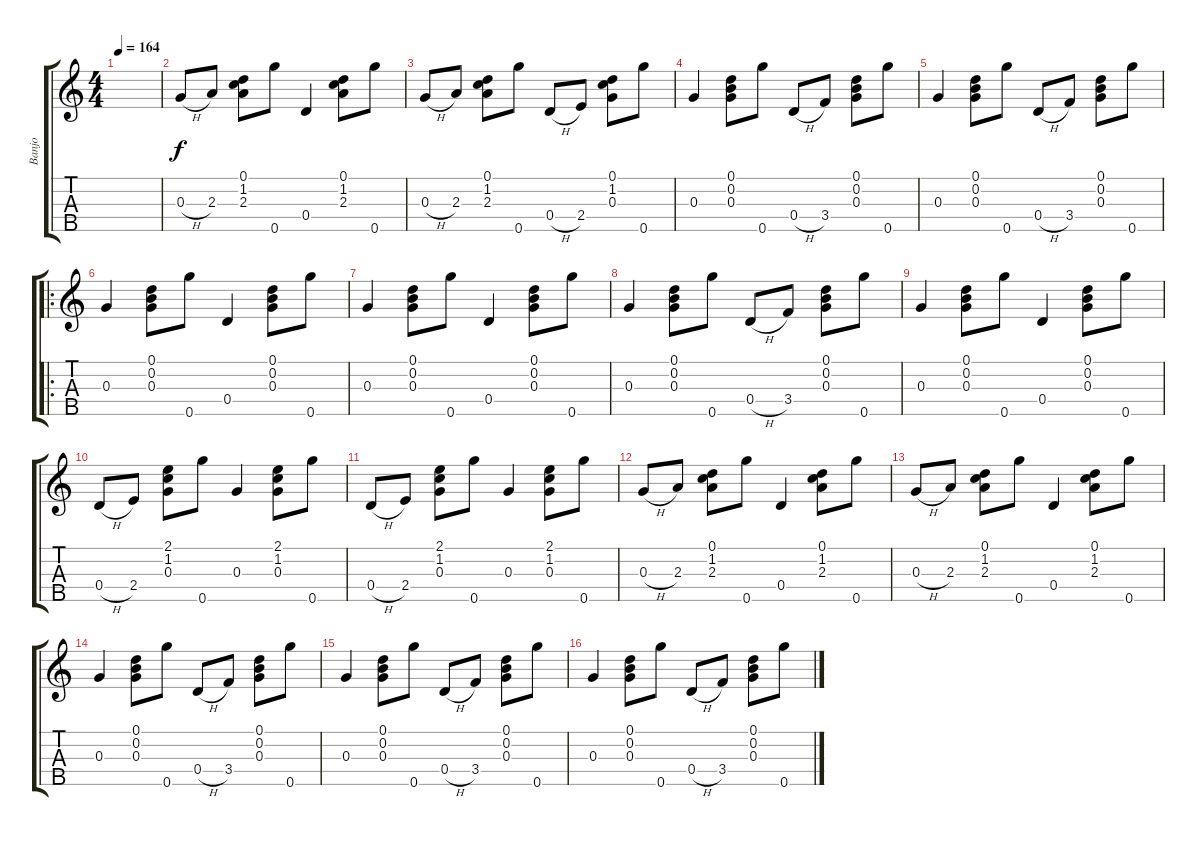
\track ("Banjo" "Banjo") {instrument banjo}
\staff {score tabs}
\tuning (D4 B3 G3 D3 G4) {hide}
\displaytranspose 12
\ts (4 4)
\tempo 164
\clef g2
\ks c
|
0.3{h}.8 2.3.8 (0.1 1.2 2.3).8 0.5.8 0.4.4 (0.1 1.2 2.3).8 0.5.8 |
0.3{h}.8 2.3.8 (0.1 1.2 2.3).8 0.5.8 0.4{h}.8 2.4.8 (0.1 1.2 0.3).8 0.5.8 |
0.3.4 (0.1 0.2 0.3).8 0.5.8 0.4{h}.8 3.4.8 (0.1 0.2 0.3).8 0.5.8 |
0.3.4 (0.1 0.2 0.3).8 0.5.8 0.4{h}.8 3.4.8 (0.1 0.2 0.3).8 0.5.8 |
\ro
0.3.4 (0.1 0.2 0.3).8 0.5.8 0.4.4 (0.1 0.2 0.3).8 0.5.8 |
0.3.4 (0.1 0.2 0.3).8 0.5.8 0.4.4 (0.1 0.2 0.3).8 0.5.8 |
0.3.4 (0.1 0.2 0.3).8 0.5.8 0.4{h}.8 3.4.8 (0.1 0.2 0.3).8 0.5.8 |
0.3.4 (0.1 0.2 0.3).8 0.5.8 0.4.4 (0.1 0.2 0.3).8 0.5.8 |
0.4{h}.8 2.4.8 (2.1 1.2 0.3).8 0.5.8 0.3.4 (2.1 1.2 0.3).8 0.5.8 |
0.4{h}.8 2.4.8 (2.1 1.2 0.3).8 0.5.8 0.3.4 (2.1 1.2 0.3).8 0.5.8 |
0.3{h}.8 2.3.8 (0.1 1.2 2.3).8 0.5.8 0.4.4 (0.1 1.2 2.3).8 0.5.8 |
0.3{h}.8 2.3.8 (0.1 1.2 2.3).8 0.5.8 0.4.4 (0.1 1.2 2.3).8 0.5.8 |
0.3.4 (0.1 0.2 0.3).8 0.5.8 0.4{h}.8 3.4.8 (0.1 0.2 0.3).8 0.5.8 |
0.3.4 (0.1 0.2 0.3).8 0.5.8 0.4{h}.8 3.4.8 (0.1 0.2 0.3).8 0.5.8 |
0.3.4 (0.1 0.2 0.3).8 0.5.8 0.4{h}.8 3.4.8 (0.1 0.2 0.3).8 0.5.8
